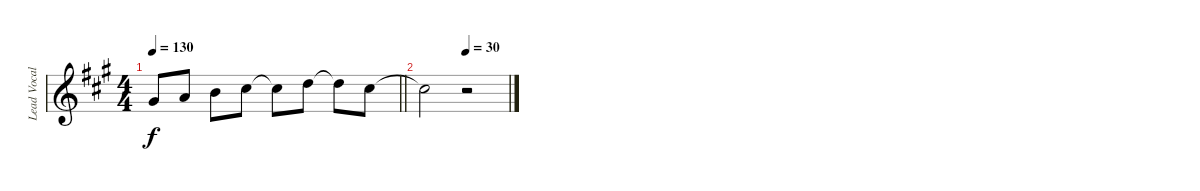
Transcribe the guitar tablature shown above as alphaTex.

\track ("Lead Vocals 1" "Lead Vocal") {instrument choiraahs}
\staff {score}
\tuning (E5 B4 G4 D4 A3 E3) {hide}
\ts (4 4)
\tempo 130
\clef g2
\barLineRight lightlight
\ks f#minor
6.4.8{dy f} 2.3.8 4.3.8 2.2.8 2.2{t}.8 3.2.8 3.2{t}.8 2.2.8 |
\tempo (30 0.5)
2.2{t}.2 r.2{volume 0}
